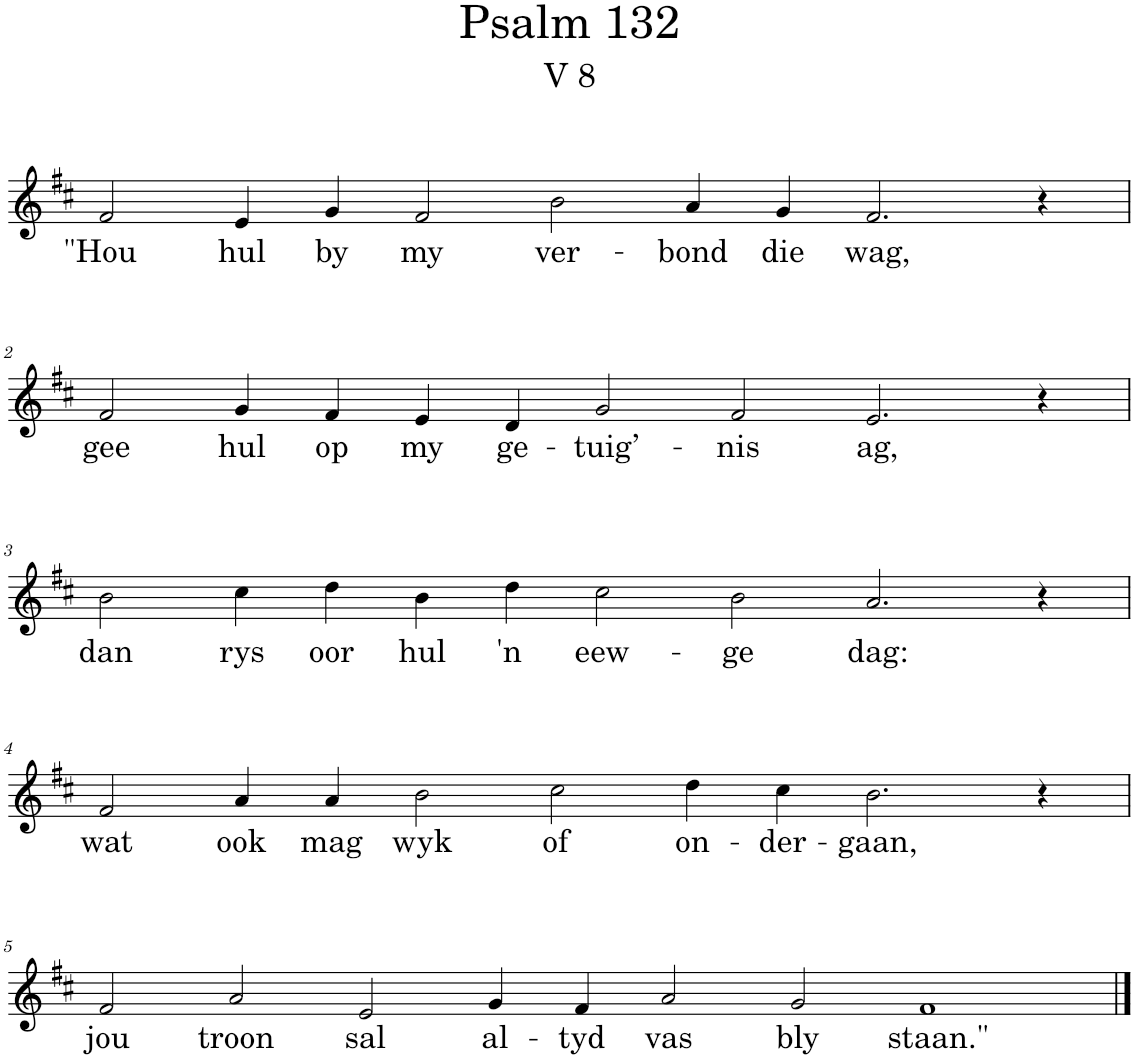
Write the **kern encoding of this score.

**kern	**text
*part1	*part1
*staff1	*staff1
*I"Pipe Organ	*
*I'Org.	*
*clefG2	*
*k[f#c#]	*
*M14/4	*
=1	=1
!	!LO:LY:b
2f#/	"Hou
!	!LO:LY:b
4e/	hul
!	!LO:LY:b
4g/	by
!	!LO:LY:b
2f#/	my
!	!LO:LY:b
2b\	ver-
!	!LO:LY:b
4a/	-bond
!	!LO:LY:b
4g/	die
!	!LO:LY:b
2.f#/	wag,
4r	.
!!LO:LB:g=z
=2	=2
!	!LO:LY:b
2f#/	gee
!	!LO:LY:b
4g/	hul
!	!LO:LY:b
4f#/	op
!	!LO:LY:b
4e/	my
!	!LO:LY:b
4d/	ge-
!	!LO:LY:b
2g/	-tuig’-
!	!LO:LY:b
2f#/	-nis
!	!LO:LY:b
2.e/	ag,
4r	.
!!LO:LB:g=z
=3	=3
!	!LO:LY:b
2b\	dan
!	!LO:LY:b
4cc#\	rys
!	!LO:LY:b
4dd\	oor
!	!LO:LY:b
4b\	hul
!	!LO:LY:b
4dd\	'n
!	!LO:LY:b
2cc#\	eew-
!	!LO:LY:b
2b\	-ge
!	!LO:LY:b
2.a/	dag:
4r	.
!!LO:LB:g=z
=4	=4
!	!LO:LY:b
2f#/	wat
!	!LO:LY:b
4a/	ook
!	!LO:LY:b
4a/	mag
!	!LO:LY:b
2b\	wyk
!	!LO:LY:b
2cc#\	of
!	!LO:LY:b
4dd\	on-
!	!LO:LY:b
4cc#\	-der-
!	!LO:LY:b
2.b\	-gaan,
4r	.
!!LO:LB:g=z
=5	=5
*M16/4	*
!	!LO:LY:b
2f#/	jou
!	!LO:LY:b
2a/	troon
!	!LO:LY:b
2e/	sal
!	!LO:LY:b
4g/	al-
!	!LO:LY:b
4f#/	-tyd
!	!LO:LY:b
2a/	vas
!	!LO:LY:b
2g/	bly
!	!LO:LY:b
1f#	staan."
==	==
*-	*-
